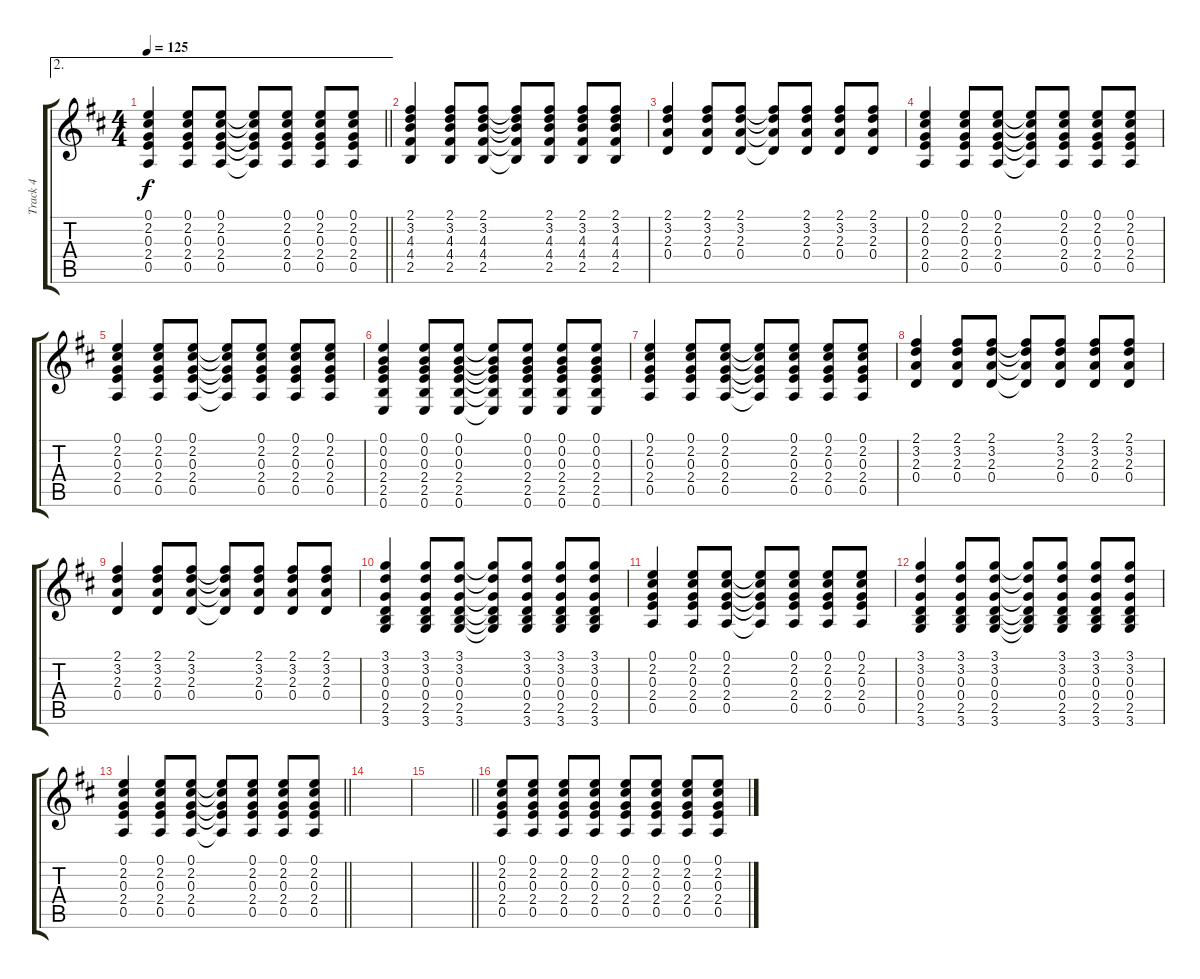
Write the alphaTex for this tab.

\track ("Track 4" "Track 4") {instrument acousticguitarsteel}
\staff {score tabs}
\tuning (E4 B3 G3 D3 A2 E2) {hide}
\ae 2
\ts (4 4)
\tempo 125
\clef g2
\barLineRight lightlight
\ks d
(0.1 2.2 0.3 2.4 0.5).4{dy f} (0.1 2.2 0.3 2.4 0.5).8 (0.1 2.2 0.3 2.4 0.5).8 (0.1{t} 2.2{t} 0.3{t} 2.4{t} 0.5{t}).8 (0.1 2.2 0.3 2.4 0.5).8 (0.1 2.2 0.3 2.4 0.5).8 (0.1 2.2 0.3 2.4 0.5).8 |
(2.1 3.2 4.3 4.4 2.5).4 (2.1 3.2 4.3 4.4 2.5).8 (2.1 3.2 4.3 4.4 2.5).8 (2.1{t} 3.2{t} 4.3{t} 4.4{t} 2.5{t}).8 (2.1 3.2 4.3 4.4 2.5).8 (2.1 3.2 4.3 4.4 2.5).8 (2.1 3.2 4.3 4.4 2.5).8 |
(2.1 3.2 2.3 0.4).4 (2.1 3.2 2.3 0.4).8 (2.1 3.2 2.3 0.4).8 (2.1{t} 3.2{t} 2.3{t} 0.4{t}).8 (2.1 3.2 2.3 0.4).8 (2.1 3.2 2.3 0.4).8 (2.1 3.2 2.3 0.4).8 |
(0.1 2.2 0.3 2.4 0.5).4 (0.1 2.2 0.3 2.4 0.5).8 (0.1 2.2 0.3 2.4 0.5).8 (0.1{t} 2.2{t} 0.3{t} 2.4{t} 0.5{t}).8 (0.1 2.2 0.3 2.4 0.5).8 (0.1 2.2 0.3 2.4 0.5).8 (0.1 2.2 0.3 2.4 0.5).8 |
(0.1 2.2 0.3 2.4 0.5).4 (0.1 2.2 0.3 2.4 0.5).8 (0.1 2.2 0.3 2.4 0.5).8 (0.1{t} 2.2{t} 0.3{t} 2.4{t} 0.5{t}).8 (0.1 2.2 0.3 2.4 0.5).8 (0.1 2.2 0.3 2.4 0.5).8 (0.1 2.2 0.3 2.4 0.5).8 |
(0.1 0.2 0.3 2.4 2.5 0.6).4 (0.1 0.2 0.3 2.4 2.5 0.6).8 (0.1 0.2 0.3 2.4 2.5 0.6).8 (0.1{t} 0.2{t} 0.3{t} 2.4{t} 2.5{t} 0.6{t}).8 (0.1 0.2 0.3 2.4 2.5 0.6).8 (0.1 0.2 0.3 2.4 2.5 0.6).8 (0.1 0.2 0.3 2.4 2.5 0.6).8 |
(0.1 2.2 0.3 2.4 0.5).4 (0.1 2.2 0.3 2.4 0.5).8 (0.1 2.2 0.3 2.4 0.5).8 (0.1{t} 2.2{t} 0.3{t} 2.4{t} 0.5{t}).8 (0.1 2.2 0.3 2.4 0.5).8 (0.1 2.2 0.3 2.4 0.5).8 (0.1 2.2 0.3 2.4 0.5).8 |
(2.1 3.2 2.3 0.4).4 (2.1 3.2 2.3 0.4).8 (2.1 3.2 2.3 0.4).8 (2.1{t} 3.2{t} 2.3{t} 0.4{t}).8 (2.1 3.2 2.3 0.4).8 (2.1 3.2 2.3 0.4).8 (2.1 3.2 2.3 0.4).8 |
(2.1 3.2 2.3 0.4).4 (2.1 3.2 2.3 0.4).8 (2.1 3.2 2.3 0.4).8 (2.1{t} 3.2{t} 2.3{t} 0.4{t}).8 (2.1 3.2 2.3 0.4).8 (2.1 3.2 2.3 0.4).8 (2.1 3.2 2.3 0.4).8 |
(3.1 3.2 0.3 0.4 2.5 3.6).4 (3.1 3.2 0.3 0.4 2.5 3.6).8 (3.1 3.2 0.3 0.4 2.5 3.6).8 (3.1{t} 3.2{t} 0.3{t} 0.4{t} 2.5{t} 3.6{t}).8 (3.1 3.2 0.3 0.4 2.5 3.6).8 (3.1 3.2 0.3 0.4 2.5 3.6).8 (3.1 3.2 0.3 0.4 2.5 3.6).8 |
(0.1 2.2 0.3 2.4 0.5).4 (0.1 2.2 0.3 2.4 0.5).8 (0.1 2.2 0.3 2.4 0.5).8 (0.1{t} 2.2{t} 0.3{t} 2.4{t} 0.5{t}).8 (0.1 2.2 0.3 2.4 0.5).8 (0.1 2.2 0.3 2.4 0.5).8 (0.1 2.2 0.3 2.4 0.5).8 |
(3.1 3.2 0.3 0.4 2.5 3.6).4 (3.1 3.2 0.3 0.4 2.5 3.6).8 (3.1 3.2 0.3 0.4 2.5 3.6).8 (3.1{t} 3.2{t} 0.3{t} 0.4{t} 2.5{t} 3.6{t}).8 (3.1 3.2 0.3 0.4 2.5 3.6).8 (3.1 3.2 0.3 0.4 2.5 3.6).8 (3.1 3.2 0.3 0.4 2.5 3.6).8 |
\barLineRight lightlight
(0.1 2.2 0.3 2.4 0.5).4 (0.1 2.2 0.3 2.4 0.5).8 (0.1 2.2 0.3 2.4 0.5).8 (0.1{t} 2.2{t} 0.3{t} 2.4{t} 0.5{t}).8 (0.1 2.2 0.3 2.4 0.5).8 (0.1 2.2 0.3 2.4 0.5).8 (0.1 2.2 0.3 2.4 0.5).8 |
|
\barLineRight lightlight
|
(0.1 2.2 0.3 2.4 0.5).8 (0.1 2.2 0.3 2.4 0.5).8 (0.1 2.2 0.3 2.4 0.5).8 (0.1 2.2 0.3 2.4 0.5).8 (0.1 2.2 0.3 2.4 0.5).8 (0.1 2.2 0.3 2.4 0.5).8 (0.1 2.2 0.3 2.4 0.5).8 (0.1 2.2 0.3 2.4 0.5).8
